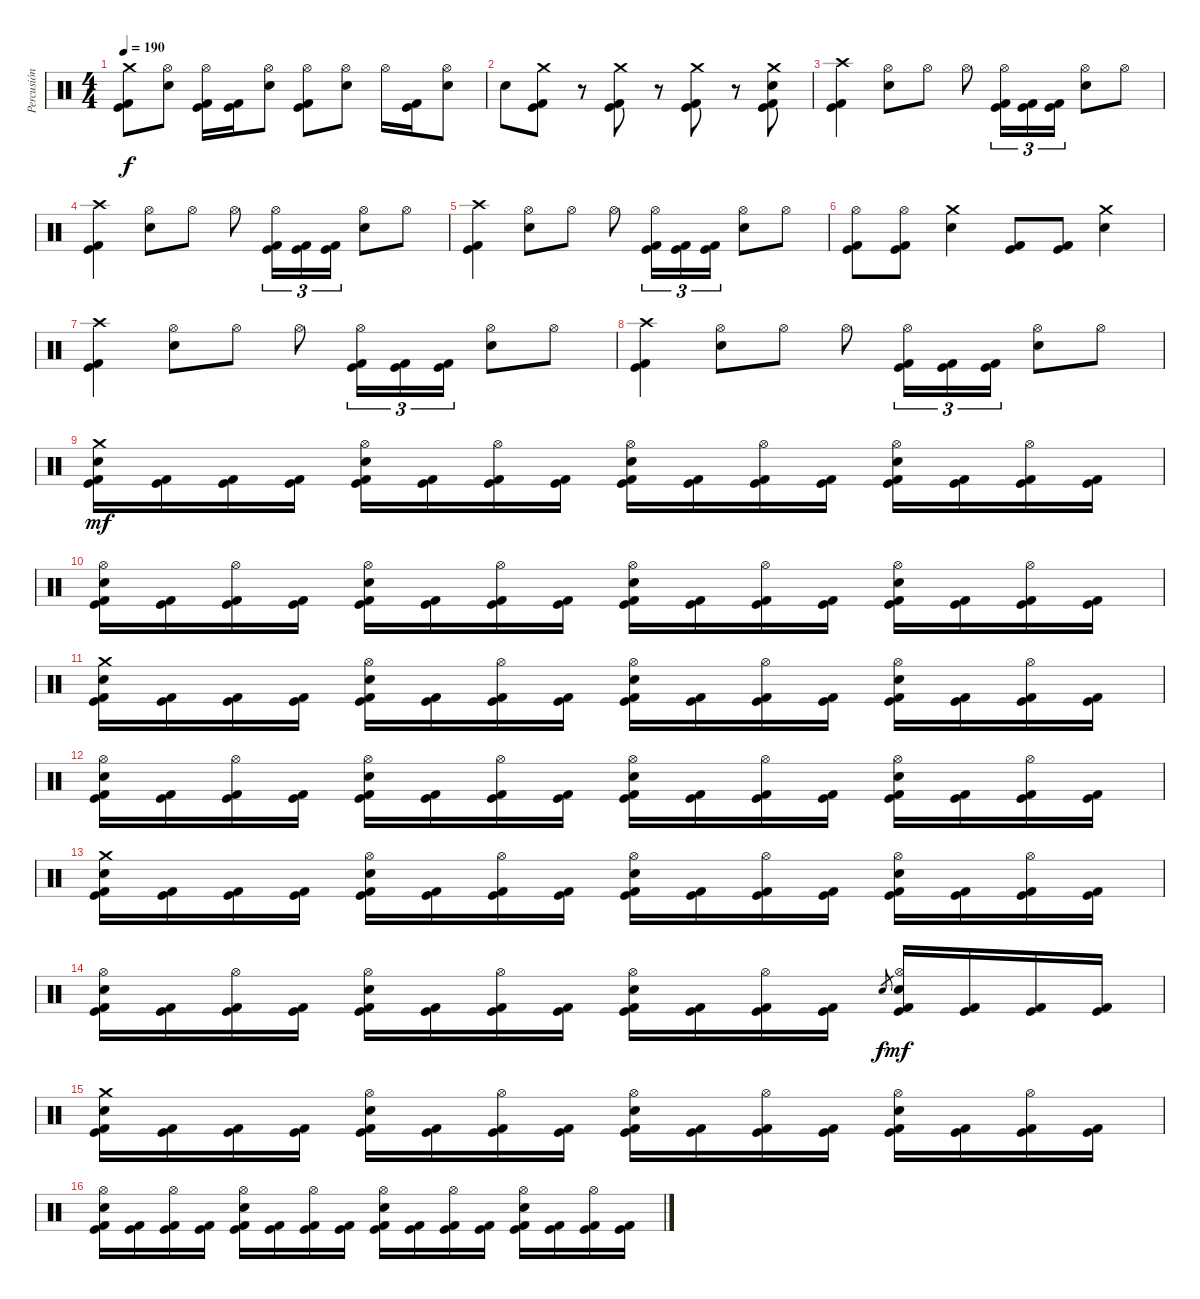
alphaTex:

\track ("Percusión" "Percusión") {instrument percussion}
\staff {score}
\articulation defaults
\ts (4 4)
\tempo 190
\clef neutral
\ks c
("Crash medium (hit)" "Kick (hit) 2" "Kick (hit)").8{dy f} ("Hi-Hat (open)" "Electric Snare (hit)").8 ("Hi-Hat (open)" "Kick (hit) 2" "Kick (hit)").16 ("Kick (hit) 2" "Kick (hit)").16 ("Hi-Hat (open)" "Electric Snare (hit)").8 ("Hi-Hat (open)" "Kick (hit) 2" "Kick (hit)").8 ("Hi-Hat (open)" "Electric Snare (hit)").8 "Hi-Hat (open)".16 ("Kick (hit) 2" "Kick (hit)").16 ("Hi-Hat (open)" "Electric Snare (hit)").8 |
"Electric Snare (hit)".8 ("Crash medium (hit)" "Kick (hit) 2" "Kick (hit)").8 r.8 ("Crash medium (hit)" "Kick (hit)" "Kick (hit) 2").8 r.8 ("Crash medium (hit)" "Kick (hit)" "Kick (hit) 2").8 r.8 ("Crash medium (hit)" "Electric Snare (hit)" "Kick (hit)" "Kick (hit) 2").8 |
("Crash high (hit)" "Kick (hit) 2" "Kick (hit)").4 ("Hi-Hat (open)" "Electric Snare (hit)").8 "Hi-Hat (open)".8 "Hi-Hat (open)".8 ("Hi-Hat (open)" "Kick (hit) 2" "Kick (hit)").16{tu (3 2)} ("Kick (hit) 2" "Kick (hit)").16{tu (3 2)} ("Kick (hit) 2" "Kick (hit)").16{tu (3 2)} ("Hi-Hat (open)" "Electric Snare (hit)").8 "Hi-Hat (open)".8 |
("Crash high (hit)" "Kick (hit) 2" "Kick (hit)").4 ("Hi-Hat (open)" "Electric Snare (hit)").8 "Hi-Hat (open)".8 "Hi-Hat (open)".8 ("Hi-Hat (open)" "Kick (hit) 2" "Kick (hit)").16{tu (3 2)} ("Kick (hit) 2" "Kick (hit)").16{tu (3 2)} ("Kick (hit) 2" "Kick (hit)").16{tu (3 2)} ("Hi-Hat (open)" "Electric Snare (hit)").8 "Hi-Hat (open)".8 |
("Crash high (hit)" "Kick (hit) 2" "Kick (hit)").4 ("Hi-Hat (open)" "Electric Snare (hit)").8 "Hi-Hat (open)".8 "Hi-Hat (open)".8 ("Hi-Hat (open)" "Kick (hit) 2" "Kick (hit)").16{tu (3 2)} ("Kick (hit) 2" "Kick (hit)").16{tu (3 2)} ("Kick (hit) 2" "Kick (hit)").16{tu (3 2)} ("Hi-Hat (open)" "Electric Snare (hit)").8 "Hi-Hat (open)".8 |
("Hi-Hat (open)" "Kick (hit) 2" "Kick (hit)").8 ("Hi-Hat (open)" "Kick (hit) 2" "Kick (hit)").8 ("Crash medium (hit)" "Electric Snare (hit)").4 ("Kick (hit) 2" "Kick (hit)").8 ("Kick (hit) 2" "Kick (hit)").8 ("Crash medium (hit)" "Electric Snare (hit)").4 |
("Crash high (hit)" "Kick (hit) 2" "Kick (hit)").4 ("Hi-Hat (open)" "Electric Snare (hit)").8 "Hi-Hat (open)".8 "Hi-Hat (open)".8 ("Hi-Hat (open)" "Kick (hit) 2" "Kick (hit)").16{tu (3 2)} ("Kick (hit) 2" "Kick (hit)").16{tu (3 2)} ("Kick (hit) 2" "Kick (hit)").16{tu (3 2)} ("Hi-Hat (open)" "Electric Snare (hit)").8 "Hi-Hat (open)".8 |
("Crash high (hit)" "Kick (hit) 2" "Kick (hit)").4 ("Hi-Hat (open)" "Electric Snare (hit)").8 "Hi-Hat (open)".8 "Hi-Hat (open)".8 ("Hi-Hat (open)" "Kick (hit) 2" "Kick (hit)").16{tu (3 2)} ("Kick (hit) 2" "Kick (hit)").16{tu (3 2)} ("Kick (hit) 2" "Kick (hit)").16{tu (3 2)} ("Hi-Hat (open)" "Electric Snare (hit)").8 "Hi-Hat (open)".8 |
("Crash medium (hit)" "Electric Snare (hit)" "Kick (hit) 2" "Kick (hit)").16{dy mf} ("Kick (hit) 2" "Kick (hit)").16 ("Kick (hit) 2" "Kick (hit)").16 ("Kick (hit) 2" "Kick (hit)").16 ("Hi-Hat (open)" "Electric Snare (hit)" "Kick (hit) 2" "Kick (hit)").16 ("Kick (hit) 2" "Kick (hit)").16 ("Hi-Hat (open)" "Kick (hit) 2" "Kick (hit)").16 ("Kick (hit) 2" "Kick (hit)").16 ("Hi-Hat (open)" "Electric Snare (hit)" "Kick (hit) 2" "Kick (hit)").16 ("Kick (hit) 2" "Kick (hit)").16 ("Hi-Hat (open)" "Kick (hit) 2" "Kick (hit)").16 ("Kick (hit) 2" "Kick (hit)").16 ("Hi-Hat (open)" "Electric Snare (hit)" "Kick (hit) 2" "Kick (hit)").16 ("Kick (hit) 2" "Kick (hit)").16 ("Hi-Hat (open)" "Kick (hit) 2" "Kick (hit)").16 ("Kick (hit) 2" "Kick (hit)").16 |
("Hi-Hat (open)" "Electric Snare (hit)" "Kick (hit) 2" "Kick (hit)").16 ("Kick (hit) 2" "Kick (hit)").16 ("Hi-Hat (open)" "Kick (hit) 2" "Kick (hit)").16 ("Kick (hit) 2" "Kick (hit)").16 ("Hi-Hat (open)" "Electric Snare (hit)" "Kick (hit) 2" "Kick (hit)").16 ("Kick (hit) 2" "Kick (hit)").16 ("Hi-Hat (open)" "Kick (hit) 2" "Kick (hit)").16 ("Kick (hit) 2" "Kick (hit)").16 ("Hi-Hat (open)" "Electric Snare (hit)" "Kick (hit) 2" "Kick (hit)").16 ("Kick (hit) 2" "Kick (hit)").16 ("Hi-Hat (open)" "Kick (hit) 2" "Kick (hit)").16 ("Kick (hit) 2" "Kick (hit)").16 ("Hi-Hat (open)" "Electric Snare (hit)" "Kick (hit) 2" "Kick (hit)").16 ("Kick (hit) 2" "Kick (hit)").16 ("Hi-Hat (open)" "Kick (hit) 2" "Kick (hit)").16 ("Kick (hit) 2" "Kick (hit)").16 |
("Crash medium (hit)" "Electric Snare (hit)" "Kick (hit) 2" "Kick (hit)").16 ("Kick (hit) 2" "Kick (hit)").16 ("Kick (hit) 2" "Kick (hit)").16 ("Kick (hit) 2" "Kick (hit)").16 ("Hi-Hat (open)" "Electric Snare (hit)" "Kick (hit) 2" "Kick (hit)").16 ("Kick (hit) 2" "Kick (hit)").16 ("Hi-Hat (open)" "Kick (hit) 2" "Kick (hit)").16 ("Kick (hit) 2" "Kick (hit)").16 ("Hi-Hat (open)" "Electric Snare (hit)" "Kick (hit) 2" "Kick (hit)").16 ("Kick (hit) 2" "Kick (hit)").16 ("Hi-Hat (open)" "Kick (hit) 2" "Kick (hit)").16 ("Kick (hit) 2" "Kick (hit)").16 ("Hi-Hat (open)" "Electric Snare (hit)" "Kick (hit) 2" "Kick (hit)").16 ("Kick (hit) 2" "Kick (hit)").16 ("Hi-Hat (open)" "Kick (hit) 2" "Kick (hit)").16 ("Kick (hit) 2" "Kick (hit)").16 |
("Hi-Hat (open)" "Electric Snare (hit)" "Kick (hit) 2" "Kick (hit)").16 ("Kick (hit) 2" "Kick (hit)").16 ("Hi-Hat (open)" "Kick (hit) 2" "Kick (hit)").16 ("Kick (hit) 2" "Kick (hit)").16 ("Hi-Hat (open)" "Electric Snare (hit)" "Kick (hit) 2" "Kick (hit)").16 ("Kick (hit) 2" "Kick (hit)").16 ("Hi-Hat (open)" "Kick (hit) 2" "Kick (hit)").16 ("Kick (hit) 2" "Kick (hit)").16 ("Hi-Hat (open)" "Electric Snare (hit)" "Kick (hit) 2" "Kick (hit)").16 ("Kick (hit) 2" "Kick (hit)").16 ("Hi-Hat (open)" "Kick (hit) 2" "Kick (hit)").16 ("Kick (hit) 2" "Kick (hit)").16 ("Hi-Hat (open)" "Electric Snare (hit)" "Kick (hit) 2" "Kick (hit)").16 ("Kick (hit) 2" "Kick (hit)").16 ("Hi-Hat (open)" "Kick (hit) 2" "Kick (hit)").16 ("Kick (hit) 2" "Kick (hit)").16 |
("Crash medium (hit)" "Electric Snare (hit)" "Kick (hit) 2" "Kick (hit)").16 ("Kick (hit) 2" "Kick (hit)").16 ("Kick (hit) 2" "Kick (hit)").16 ("Kick (hit) 2" "Kick (hit)").16 ("Hi-Hat (open)" "Electric Snare (hit)" "Kick (hit) 2" "Kick (hit)").16 ("Kick (hit) 2" "Kick (hit)").16 ("Hi-Hat (open)" "Kick (hit) 2" "Kick (hit)").16 ("Kick (hit) 2" "Kick (hit)").16 ("Hi-Hat (open)" "Electric Snare (hit)" "Kick (hit) 2" "Kick (hit)").16 ("Kick (hit) 2" "Kick (hit)").16 ("Hi-Hat (open)" "Kick (hit) 2" "Kick (hit)").16 ("Kick (hit) 2" "Kick (hit)").16 ("Hi-Hat (open)" "Electric Snare (hit)" "Kick (hit) 2" "Kick (hit)").16 ("Kick (hit) 2" "Kick (hit)").16 ("Hi-Hat (open)" "Kick (hit) 2" "Kick (hit)").16 ("Kick (hit) 2" "Kick (hit)").16 |
("Hi-Hat (open)" "Electric Snare (hit)" "Kick (hit) 2" "Kick (hit)").16 ("Kick (hit) 2" "Kick (hit)").16 ("Hi-Hat (open)" "Kick (hit) 2" "Kick (hit)").16 ("Kick (hit) 2" "Kick (hit)").16 ("Hi-Hat (open)" "Electric Snare (hit)" "Kick (hit) 2" "Kick (hit)").16 ("Kick (hit) 2" "Kick (hit)").16 ("Hi-Hat (open)" "Kick (hit) 2" "Kick (hit)").16 ("Kick (hit) 2" "Kick (hit)").16 ("Hi-Hat (open)" "Electric Snare (hit)" "Kick (hit) 2" "Kick (hit)").16 ("Kick (hit) 2" "Kick (hit)").16 ("Hi-Hat (open)" "Kick (hit) 2" "Kick (hit)").16 ("Kick (hit) 2" "Kick (hit)").16 "Electric Snare (hit)".8{gr dy f} ("Hi-Hat (open)" "Electric Snare (hit)" "Kick (hit) 2" "Kick (hit)").16{dy mf} ("Kick (hit) 2" "Kick (hit)").16 ("Kick (hit) 2" "Kick (hit)").16 ("Kick (hit) 2" "Kick (hit)").16 |
("Crash medium (hit)" "Electric Snare (hit)" "Kick (hit) 2" "Kick (hit)").16 ("Kick (hit) 2" "Kick (hit)").16 ("Kick (hit) 2" "Kick (hit)").16 ("Kick (hit) 2" "Kick (hit)").16 ("Hi-Hat (open)" "Electric Snare (hit)" "Kick (hit) 2" "Kick (hit)").16 ("Kick (hit) 2" "Kick (hit)").16 ("Hi-Hat (open)" "Kick (hit) 2" "Kick (hit)").16 ("Kick (hit) 2" "Kick (hit)").16 ("Hi-Hat (open)" "Electric Snare (hit)" "Kick (hit) 2" "Kick (hit)").16 ("Kick (hit) 2" "Kick (hit)").16 ("Hi-Hat (open)" "Kick (hit) 2" "Kick (hit)").16 ("Kick (hit) 2" "Kick (hit)").16 ("Hi-Hat (open)" "Electric Snare (hit)" "Kick (hit) 2" "Kick (hit)").16 ("Kick (hit) 2" "Kick (hit)").16 ("Hi-Hat (open)" "Kick (hit) 2" "Kick (hit)").16 ("Kick (hit) 2" "Kick (hit)").16 |
("Hi-Hat (open)" "Electric Snare (hit)" "Kick (hit) 2" "Kick (hit)").16 ("Kick (hit) 2" "Kick (hit)").16 ("Hi-Hat (open)" "Kick (hit) 2" "Kick (hit)").16 ("Kick (hit) 2" "Kick (hit)").16 ("Hi-Hat (open)" "Electric Snare (hit)" "Kick (hit) 2" "Kick (hit)").16 ("Kick (hit) 2" "Kick (hit)").16 ("Hi-Hat (open)" "Kick (hit) 2" "Kick (hit)").16 ("Kick (hit) 2" "Kick (hit)").16 ("Hi-Hat (open)" "Electric Snare (hit)" "Kick (hit) 2" "Kick (hit)").16 ("Kick (hit) 2" "Kick (hit)").16 ("Hi-Hat (open)" "Kick (hit) 2" "Kick (hit)").16 ("Kick (hit) 2" "Kick (hit)").16 ("Hi-Hat (open)" "Electric Snare (hit)" "Kick (hit) 2" "Kick (hit)").16 ("Kick (hit) 2" "Kick (hit)").16 ("Hi-Hat (open)" "Kick (hit) 2" "Kick (hit)").16 ("Kick (hit) 2" "Kick (hit)").16
